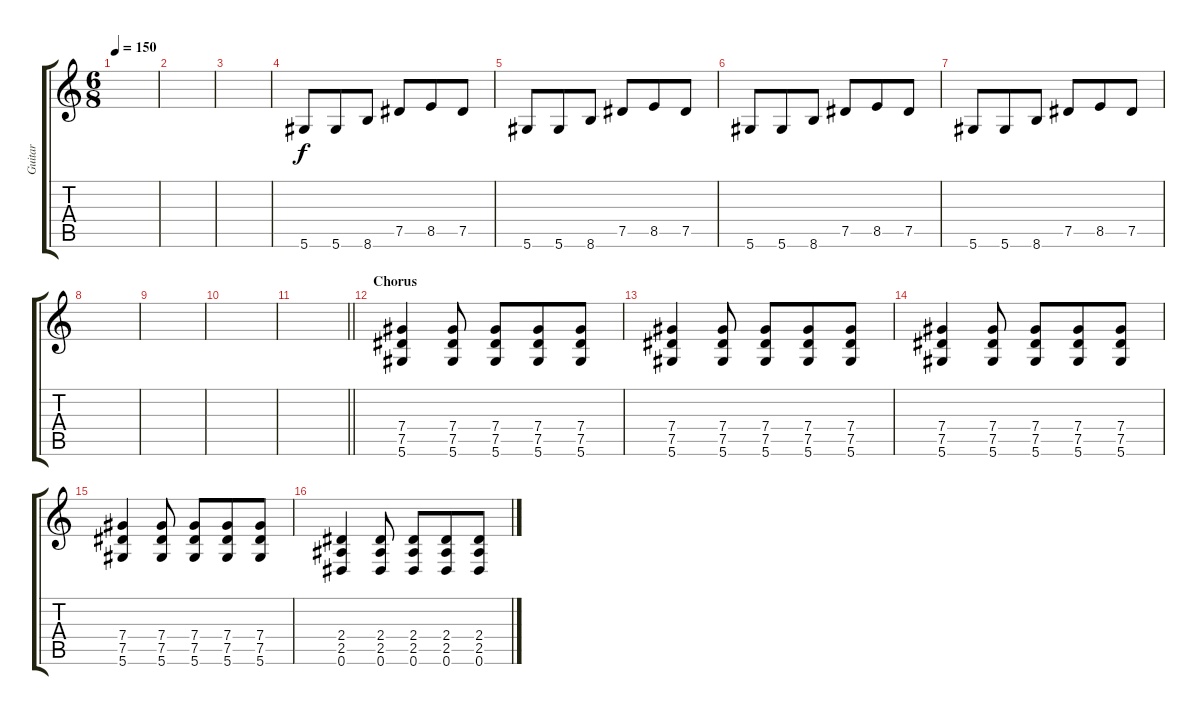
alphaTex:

\track ("Guitar" "Guitar") {instrument distortionguitar}
\staff {score tabs}
\tuning (Eb4 Bb3 Gb3 Db3 Ab2 Eb2) {hide}
\ts (6 8)
\tempo 150
\clef g2
\ks c
|
|
|
5.6.8 5.6.8 8.6.8 7.5.8 8.5.8 7.5.8 |
5.6.8 5.6.8 8.6.8 7.5.8 8.5.8 7.5.8 |
5.6.8 5.6.8 8.6.8 7.5.8 8.5.8 7.5.8 |
5.6.8 5.6.8 8.6.8 7.5.8 8.5.8 7.5.8 |
|
|
|
\barLineRight lightlight
|
\section ("" "Chorus")
(7.4 7.5 5.6).4{instrument distortionguitar} (7.4 7.5 5.6).8 (7.4 7.5 5.6).8 (7.4 7.5 5.6).8 (7.4 7.5 5.6).8 |
(7.4 7.5 5.6).4 (7.4 7.5 5.6).8 (7.4 7.5 5.6).8 (7.4 7.5 5.6).8 (7.4 7.5 5.6).8 |
(7.4 7.5 5.6).4 (7.4 7.5 5.6).8 (7.4 7.5 5.6).8 (7.4 7.5 5.6).8 (7.4 7.5 5.6).8 |
(7.4 7.5 5.6).4 (7.4 7.5 5.6).8 (7.4 7.5 5.6).8 (7.4 7.5 5.6).8 (7.4 7.5 5.6).8 |
(2.4 2.5 0.6).4 (2.4 2.5 0.6).8 (2.4 2.5 0.6).8 (2.4 2.5 0.6).8 (2.4 2.5 0.6).8
